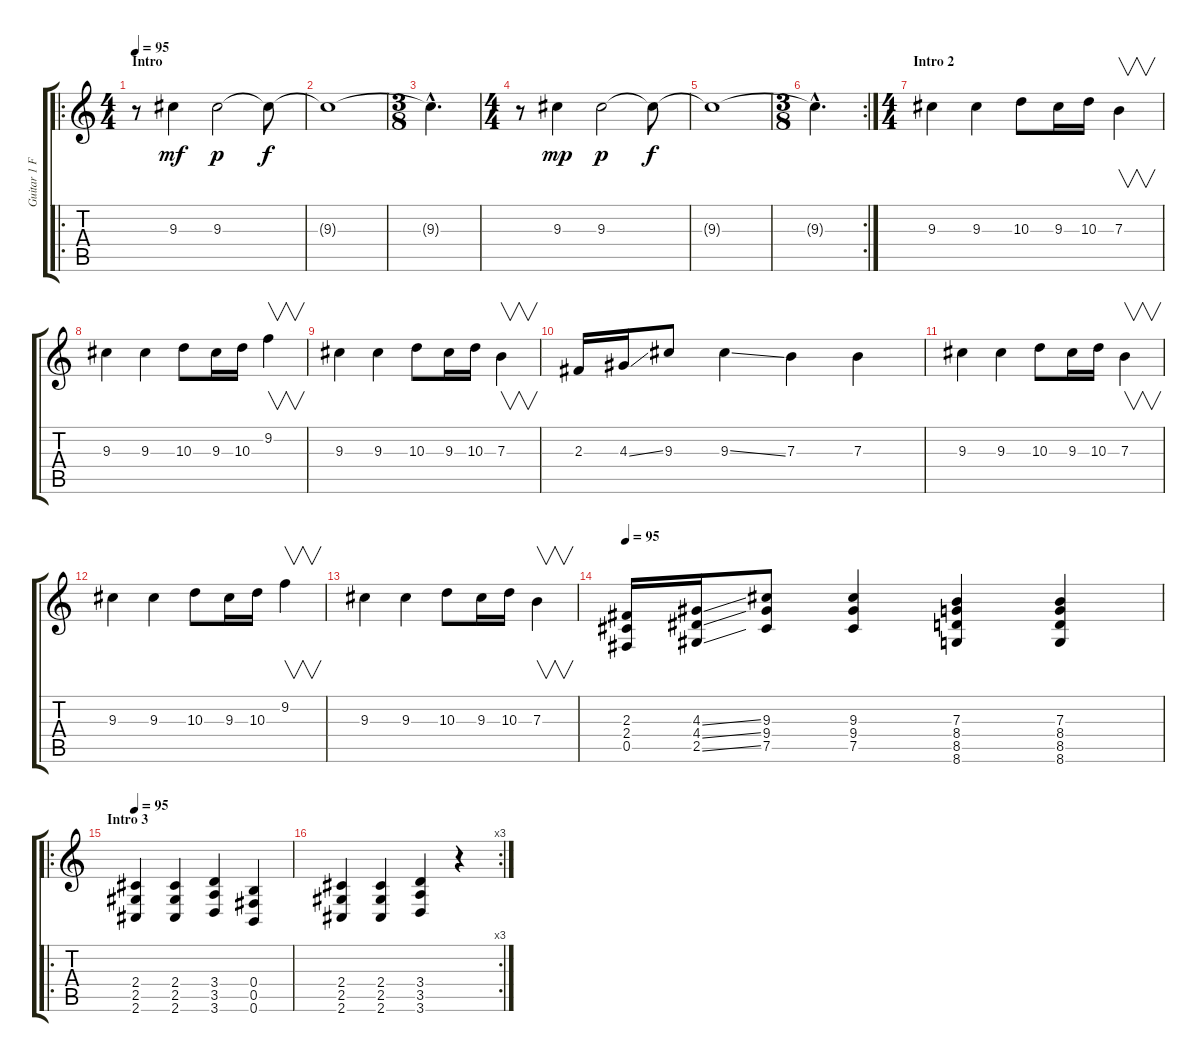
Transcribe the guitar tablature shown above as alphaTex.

\track ("Guitar 1 Fx" "Guitar 1 F") {instrument distortionguitar}
\staff {score tabs}
\tuning (Db4 Ab3 E3 B2 Gb2 B1) {hide}
\ro
\ts (4 4)
\section ("" "Intro")
\tempo 95
\tempo 90
\tempo 95
\clef g2
\ks c
r.8{dy mf volume 10 balance 6 instrument electricguitarjazz} 9.3.4 9.3.2{dy p} 9.3{t}.8{dy f} |
9.3{t}.1 |
\ts (3 8)
9.3{hac t}.4{d} |
\ts (4 4)
r.8 9.3.4{dy mp} 9.3.2{dy p} 9.3{t}.8{dy f} |
9.3{t}.1 |
\rc 2
\ts (3 8)
9.3{hac t}.4{d} |
\ts (4 4)
\section ("" "Intro 2")
9.3.4{volume 8 balance 6 instrument distortionguitar} 9.3.4 10.3.8 9.3.16 10.3.16 7.3.4{v} |
9.3.4 9.3.4 10.3.8 9.3.16 10.3.16 9.2.4{v} |
9.3.4 9.3.4 10.3.8 9.3.16 10.3.16 7.3.4{v} |
2.3.16 4.3{ss}.16 9.3.8 9.3{ss}.4 7.3.4 7.3.4 |
9.3.4 9.3.4 10.3.8 9.3.16 10.3.16 7.3.4{v} |
9.3.4 9.3.4 10.3.8 9.3.16 10.3.16 9.2.4{v} |
9.3.4 9.3.4 10.3.8 9.3.16 10.3.16 7.3.4{v} |
\tempo 95
(2.3 2.4 0.5).16 (4.3{ss} 4.4{ss} 2.5{ss}).16 (9.3 9.4 7.5).8 (9.3 9.4 7.5).4 (7.3 8.4 8.5 8.6).4 (7.3 8.4 8.5 8.6).4 |
\ro
\section ("" "Intro 3")
\tempo 95
(2.4 2.5 2.6).4{volume 12 balance 16 instrument distortionguitar} (2.4 2.5 2.6).4 (3.4 3.5 3.6).4 (0.4 0.5 0.6).4 |
\rc 3
(2.4 2.5 2.6).4{volume 12 balance 0} (2.4 2.5 2.6).4 (3.4 3.5 3.6).4 r.4
